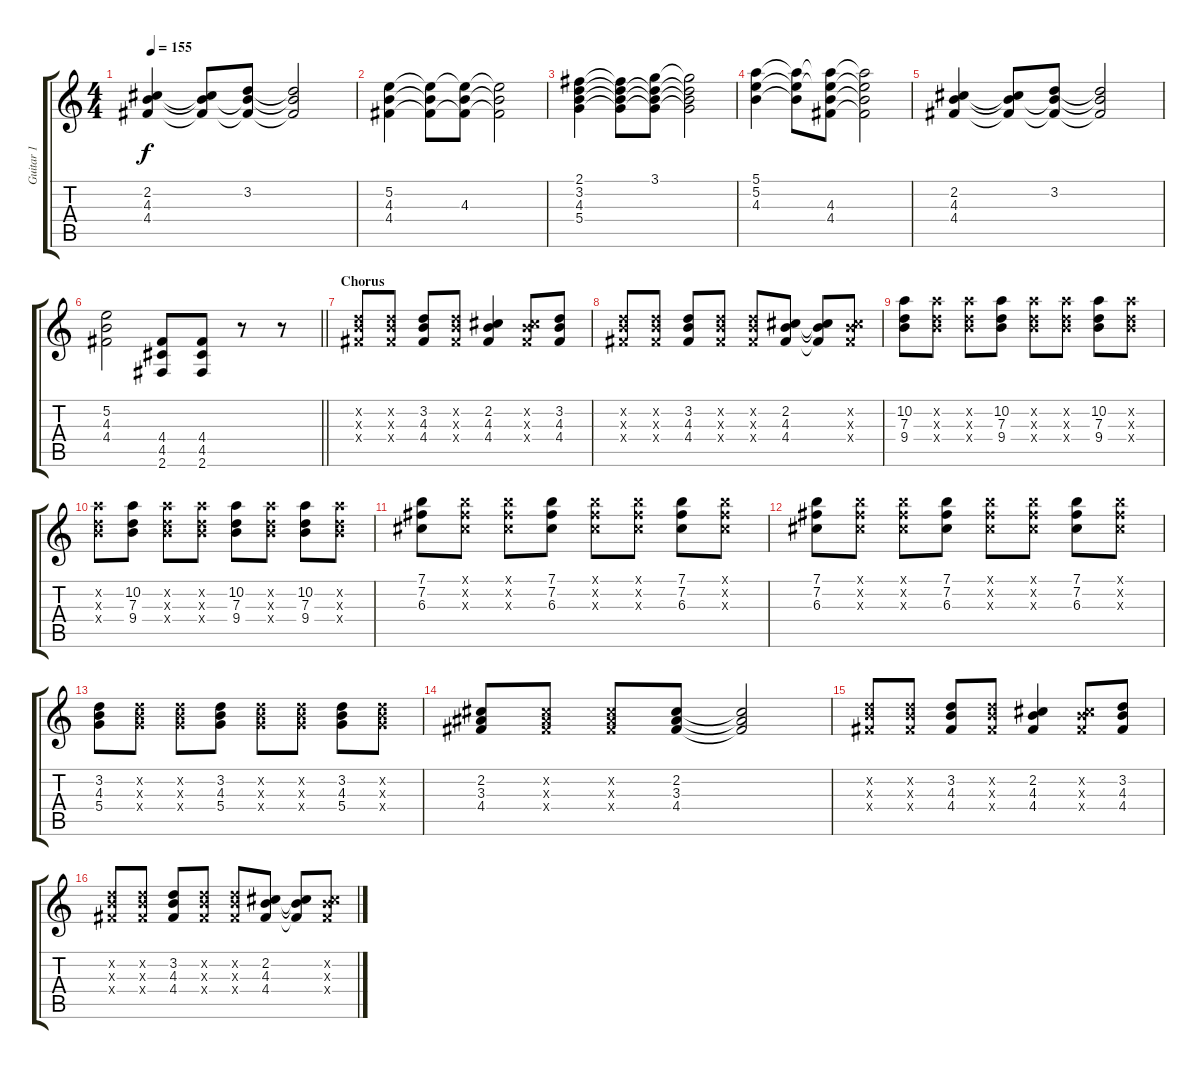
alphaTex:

\track ("Guitar 1" "Guitar 1") {instrument overdrivenguitar}
\staff {score tabs}
\tuning (E4 B3 G3 D3 A2 E2) {hide}
\ts (4 4)
\tempo 155
\clef g2
\ks c
(2.2 4.3 4.4).4{dy f} (2.2{t} 4.3{t} 4.4{t}).8 (3.2 4.3{t} 4.4{t}).8 (3.2{t} 4.3{t} 4.4{t}).2 |
(5.2 4.3 4.4).4 (5.2{t} 4.3{t} 4.4{t}).8 (5.2{t} 4.3 4.4{t}).8 (5.2{t} 4.3{t} 4.4{t}).2 |
(2.1 3.2 4.3 5.4).4 (2.1{t} 3.2{t} 4.3{t} 5.4{t}).8 (3.1 3.2{t} 4.3{t} 5.4{t}).8 (3.1{t} 3.2{t} 4.3{t} 5.4{t}).2 |
(5.1 5.2 4.3).4 (5.1{t} 5.2{t} 4.3{t}).8 (5.1{t} 5.2{t} 4.3 4.4).8 (5.1{t} 5.2{t} 4.3{t} 4.4{t}).2 |
(2.2 4.3 4.4).4 (2.2{t} 4.3{t} 4.4{t}).8 (3.2 4.3{t} 4.4{t}).8 (3.2{t} 4.3{t} 4.4{t}).2 |
\barLineRight lightlight
(5.2 4.3 4.4).2 (4.4 4.5 2.6).8 (4.4 4.5 2.6).8 r.8 r.8 |
\section ("" "Chorus")
(3.2{x} 4.3{x} 4.4{x}).8 (3.2{x} 4.3{x} 4.4{x}).8 (3.2 4.3 4.4).8 (3.2{x} 4.3{x} 4.4{x}).8 (2.2 4.3 4.4).4 (2.2{x} 4.3{x} 4.4{x}).8 (3.2 4.3 4.4).8 |
(3.2{x} 4.3{x} 4.4{x}).8 (3.2{x} 4.3{x} 4.4{x}).8 (3.2 4.3 4.4).8 (3.2{x} 4.3{x} 4.4{x}).8 (3.2{x} 4.3{x} 4.4{x}).8 (2.2 4.3 4.4).8 (2.2{t} 4.3{t} 4.4{t}).8 (2.2{x} 4.3{x} 4.4{x}).8 |
(10.2 7.3 9.4).8 (10.2{x} 7.3{x} 9.4{x}).8 (10.2{x} 7.3{x} 9.4{x}).8 (10.2 7.3 9.4).8 (10.2{x} 7.3{x} 9.4{x}).8 (10.2{x} 7.3{x} 9.4{x}).8 (10.2 7.3 9.4).8 (10.2{x} 7.3{x} 9.4{x}).8 |
(10.2{x} 7.3{x} 9.4{x}).8 (10.2 7.3 9.4).8 (10.2{x} 7.3{x} 9.4{x}).8 (10.2{x} 7.3{x} 9.4{x}).8 (10.2 7.3 9.4).8 (10.2{x} 7.3{x} 9.4{x}).8 (10.2 7.3 9.4).8 (10.2{x} 7.3{x} 9.4{x}).8 |
(7.1 7.2 6.3).8 (7.1{x} 7.2{x} 6.3{x}).8 (7.1{x} 7.2{x} 6.3{x}).8 (7.1 7.2 6.3).8 (7.1{x} 7.2{x} 6.3{x}).8 (7.1{x} 7.2{x} 6.3{x}).8 (7.1 7.2 6.3).8 (7.1{x} 7.2{x} 6.3{x}).8 |
(7.1 7.2 6.3).8 (7.1{x} 7.2{x} 6.3{x}).8 (7.1{x} 7.2{x} 6.3{x}).8 (7.1 7.2 6.3).8 (7.1{x} 7.2{x} 6.3{x}).8 (7.1{x} 7.2{x} 6.3{x}).8 (7.1 7.2 6.3).8 (7.1{x} 7.2{x} 6.3{x}).8 |
(3.2 4.3 5.4).8 (3.2{x} 4.3{x} 5.4{x}).8 (3.2{x} 4.3{x} 5.4{x}).8 (3.2 4.3 5.4).8 (3.2{x} 4.3{x} 5.4{x}).8 (3.2{x} 4.3{x} 5.4{x}).8 (3.2 4.3 5.4).8 (3.2{x} 4.3{x} 5.4{x}).8 |
(2.2 3.3 4.4).8 (2.2{x} 3.3{x} 4.4{x}).8 (2.2{x} 3.3{x} 4.4{x}).8 (2.2 3.3 4.4).8 (2.2{t} 3.3{t} 4.4{t}).2 |
(3.2{x} 4.3{x} 4.4{x}).8 (3.2{x} 4.3{x} 4.4{x}).8 (3.2 4.3 4.4).8 (3.2{x} 4.3{x} 4.4{x}).8 (2.2 4.3 4.4).4 (2.2{x} 4.3{x} 4.4{x}).8 (3.2 4.3 4.4).8 |
(3.2{x} 4.3{x} 4.4{x}).8 (3.2{x} 4.3{x} 4.4{x}).8 (3.2 4.3 4.4).8 (3.2{x} 4.3{x} 4.4{x}).8 (3.2{x} 4.3{x} 4.4{x}).8 (2.2 4.3 4.4).8 (2.2{t} 4.3{t} 4.4{t}).8 (2.2{x} 4.3{x} 4.4{x}).8
